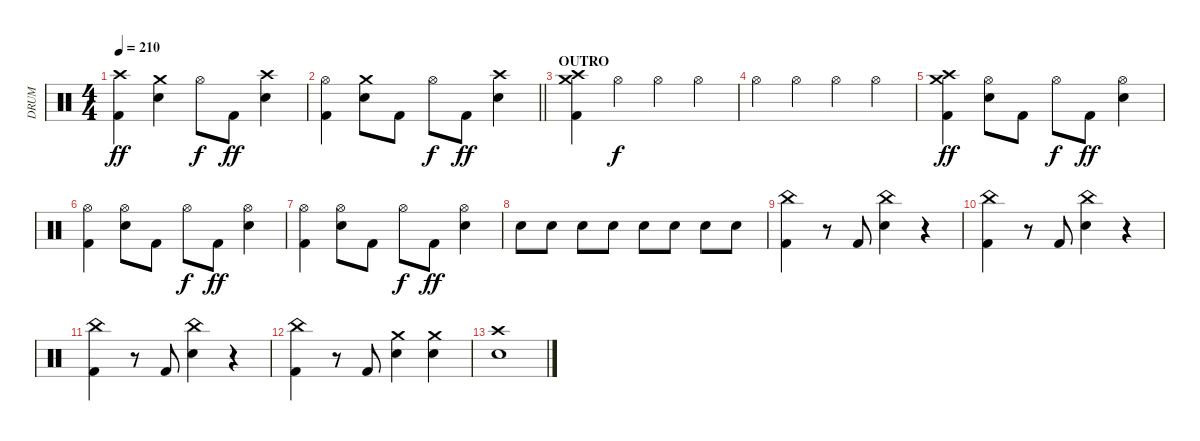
\track ("DRUM" "DRUM") {instrument percussion}
\staff {score}
\articulation defaults
\ts (4 4)
\tempo 210
\clef neutral
\ks c
("Crash high (hit)" "Kick (hit) 2").4{dy ff} ("Crash medium (hit)" "Snare (hit) 2").4 "Hi-Hat (open)".8{dy f} "Kick (hit) 2".8{dy ff} ("Crash high (hit)" "Snare (hit) 2").4 |
\barLineRight lightlight
("Hi-Hat (open)" "Kick (hit) 2").4 ("Crash medium (hit)" "Snare (hit) 2").8 "Kick (hit) 2".8 "Hi-Hat (open)".8{dy f} "Kick (hit) 2".8{dy ff} ("Crash high (hit)" "Snare (hit) 2").4 |
\section ("" "OUTRO")
("Crash high (hit)" "Crash medium (hit)" "Kick (hit) 2").4 "Hi-Hat (open)".4{dy f} "Hi-Hat (open)".4 "Hi-Hat (open)".4 |
"Hi-Hat (open)".4 "Hi-Hat (open)".4 "Hi-Hat (open)".4 "Hi-Hat (open)".4 |
("Crash high (hit)" "Crash medium (hit)" "Kick (hit) 2").4{dy ff} ("Hi-Hat (open)" "Snare (hit) 2").8 "Kick (hit) 2".8 "Hi-Hat (open)".8{dy f} "Kick (hit) 2".8{dy ff} ("Hi-Hat (open)" "Snare (hit) 2").4 |
("Hi-Hat (open)" "Kick (hit) 2").4 ("Hi-Hat (open)" "Snare (hit) 2").8 "Kick (hit) 2".8 "Hi-Hat (open)".8{dy f} "Kick (hit) 2".8{dy ff} ("Hi-Hat (open)" "Snare (hit) 2").4 |
("Hi-Hat (open)" "Kick (hit) 2").4 ("Hi-Hat (open)" "Snare (hit) 2").8 "Kick (hit) 2".8 "Hi-Hat (open)".8{dy f} "Kick (hit) 2".8{dy ff} ("Hi-Hat (open)" "Snare (hit) 2").4 |
"Snare (hit) 2".8 "Snare (hit) 2".8 "Snare (hit) 2".8 "Snare (hit) 2".8 "Snare (hit) 2".8 "Snare (hit) 2".8 "Snare (hit) 2".8 "Snare (hit) 2".8 |
("China (hit)" "Kick (hit) 2").4 r.8 "Kick (hit) 2".8 ("China (hit)" "Snare (hit) 2").4 r.4 |
("China (hit)" "Kick (hit) 2").4 r.8 "Kick (hit) 2".8 ("China (hit)" "Snare (hit) 2").4 r.4 |
("China (hit)" "Kick (hit) 2").4 r.8 "Kick (hit) 2".8 ("China (hit)" "Snare (hit) 2").4 r.4 |
("China (hit)" "Kick (hit) 2").4 r.8 "Kick (hit) 2".8 ("Crash medium (hit)" "Snare (hit) 2").4 ("Crash medium (hit)" "Snare (hit) 2").4 |
("Crash high (hit)" "Snare (hit) 2").1
